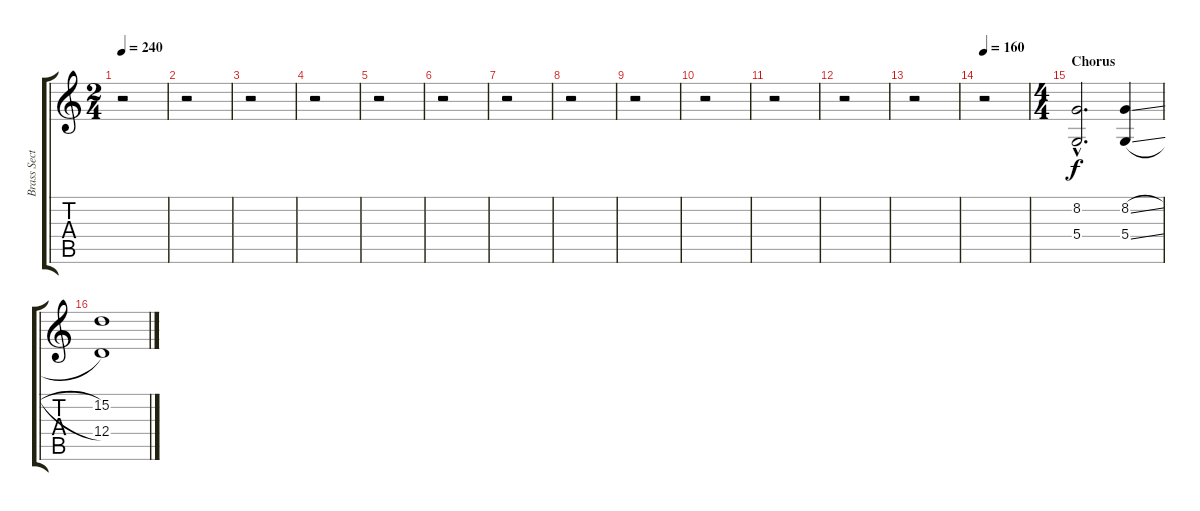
\track ("Brass Section" "Brass Sect") {instrument brasssection}
\staff {score tabs}
\tuning (E4 B3 G3 D3 A2 E2) {hide}
\ts (2 4)
\tempo 240
\clef g2
\ks c
r.2{dy f} |
r.2 |
r.2 |
r.2 |
r.2 |
r.2 |
r.2 |
r.2 |
r.2 |
r.2 |
r.2 |
r.2 |
r.2 |
\tempo 160
r.2 |
\ts (4 4)
\section ("" "Chorus")
(8.2{hac} 5.4{hac}).2{d instrument brasssection} (8.2{sl} 5.4{sl}).4 |
(15.2 12.4).1
